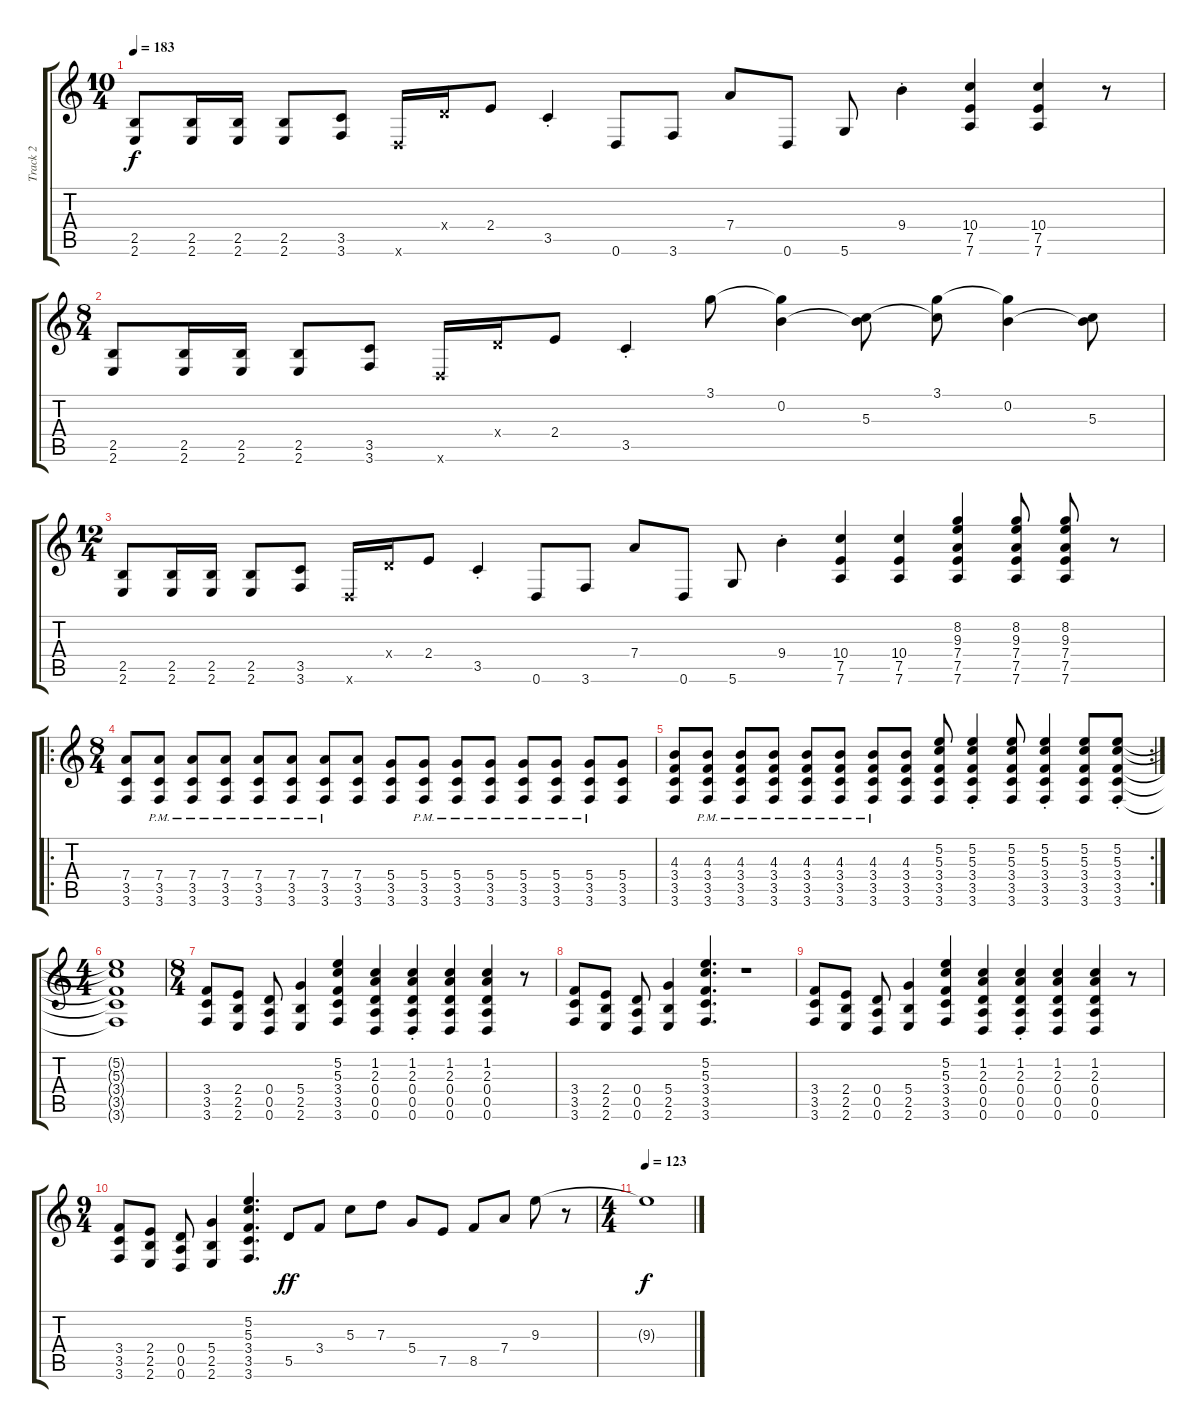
\track ("Track 2" "Track 2") {instrument distortionguitar}
\staff {score tabs}
\tuning (E4 B3 G3 D3 A2 D2) {hide}
\ts (10 4)
\tempo 183
\clef g2
\ks c
(2.5 2.6).8{dy f} (2.5 2.6).16 (2.5 2.6).16 (2.5 2.6).8 (3.5 3.6).8 0.6{x}.16 0.4{x}.16 2.4.8 3.5{st}.4 0.6.8 3.6.8 7.4.8 0.6.8 5.6.8 9.4{st}.4 (10.4 7.5 7.6).4 (10.4 7.5 7.6).4 r.8 |
\ts (8 4)
(2.5 2.6).8 (2.5 2.6).16 (2.5 2.6).16 (2.5 2.6).8 (3.5 3.6).8 0.6{x}.16 0.4{x}.16 2.4.8 3.5{st}.4 3.1.8 (3.1{t} 0.2).4 (0.2{t} 5.3).8 (3.1 5.3{t}).8 (3.1{t} 0.2).4 (0.2{t} 5.3).8 |
\ts (12 4)
(2.5 2.6).8 (2.5 2.6).16 (2.5 2.6).16 (2.5 2.6).8 (3.5 3.6).8 0.6{x}.16 0.4{x}.16 2.4.8 3.5{st}.4 0.6.8 3.6.8 7.4.8 0.6.8 5.6.8 9.4{st}.4 (10.4 7.5 7.6).4 (10.4 7.5 7.6).4 (8.2 9.3 7.4 7.5 7.6).4 (8.2 9.3 7.4 7.5 7.6).8 (8.2 9.3 7.4 7.5 7.6).8 r.8 |
\ro
\ts (8 4)
(7.4 3.5 3.6).8 (7.4{pm} 3.5{pm} 3.6{pm}).8 (7.4{pm} 3.5{pm} 3.6{pm}).8 (7.4{pm} 3.5{pm} 3.6{pm}).8 (7.4{pm} 3.5{pm} 3.6{pm}).8 (7.4{pm} 3.5{pm} 3.6{pm}).8 (7.4{pm} 3.5{pm} 3.6{pm}).8 (7.4 3.5 3.6).8 (5.4 3.5 3.6).8 (5.4{pm} 3.5{pm} 3.6{pm}).8 (5.4{pm} 3.5{pm} 3.6{pm}).8 (5.4{pm} 3.5{pm} 3.6{pm}).8 (5.4{pm} 3.5{pm} 3.6{pm}).8 (5.4{pm} 3.5{pm} 3.6{pm}).8 (5.4{pm} 3.5{pm} 3.6{pm}).8 (5.4 3.5 3.6).8 |
\rc 2
(4.3 3.4 3.5 3.6).8 (4.3 3.4{pm} 3.5{pm} 3.6{pm}).8 (4.3 3.4{pm} 3.5{pm} 3.6{pm}).8 (4.3 3.4{pm} 3.5{pm} 3.6{pm}).8 (4.3 3.4{pm} 3.5{pm} 3.6{pm}).8 (4.3 3.4{pm} 3.5{pm} 3.6{pm}).8 (4.3 3.4{pm} 3.5{pm} 3.6{pm}).8 (4.3 3.4 3.5 3.6).8 (5.2 5.3 3.4 3.5 3.6).8 (5.2{st} 5.3{st} 3.4{st} 3.5{st} 3.6{st}).4 (5.2 5.3 3.4 3.5 3.6).8 (5.2{st} 5.3{st} 3.4{st} 3.5{st} 3.6{st}).4 (5.2 5.3 3.4 3.5 3.6).8 (5.2{st} 5.3{st} 3.4{st} 3.5 3.6{st}).8 |
\ts (4 4)
(5.2{t} 5.3{t} 3.4{t} 3.5{t} 3.6{t}).1 |
\ts (8 4)
(3.4 3.5 3.6).8 (2.4 2.5 2.6).8 (0.4 0.5 0.6).8 (5.4 2.5 2.6).4 (5.2 5.3 3.4 3.5 3.6).4 (1.2 2.3 0.4 0.5 0.6).4 (1.2{st} 2.3{st} 0.4{st} 0.5{st} 0.6{st}).4 (1.2 2.3 0.4 0.5 0.6).4 (1.2 2.3 0.4 0.5 0.6).4 r.8 |
(3.4 3.5 3.6).8 (2.4 2.5 2.6).8 (0.4 0.5 0.6).8 (5.4 2.5 2.6).4 (5.2 5.3 3.4 3.5 3.6).4{d} r.1 |
(3.4 3.5 3.6).8 (2.4 2.5 2.6).8 (0.4 0.5 0.6).8 (5.4 2.5 2.6).4 (5.2 5.3 3.4 3.5 3.6).4 (1.2 2.3 0.4 0.5 0.6).4 (1.2{st} 2.3{st} 0.4{st} 0.5{st} 0.6{st}).4 (1.2 2.3 0.4 0.5 0.6).4 (1.2 2.3 0.4 0.5 0.6).4 r.8 |
\ts (9 4)
(3.4 3.5 3.6).8 (2.4 2.5 2.6).8 (0.4 0.5 0.6).8 (5.4 2.5 2.6).4 (5.2 5.3 3.4 3.5 3.6).4{d} 5.5.8{dy ff} 3.4.8 5.3.8 7.3.8 5.4.8 7.5.8 8.5.8 7.4.8 9.3.8 r.8 |
\ts (4 4)
\tempo 123
9.3{t}.1{dy f}
